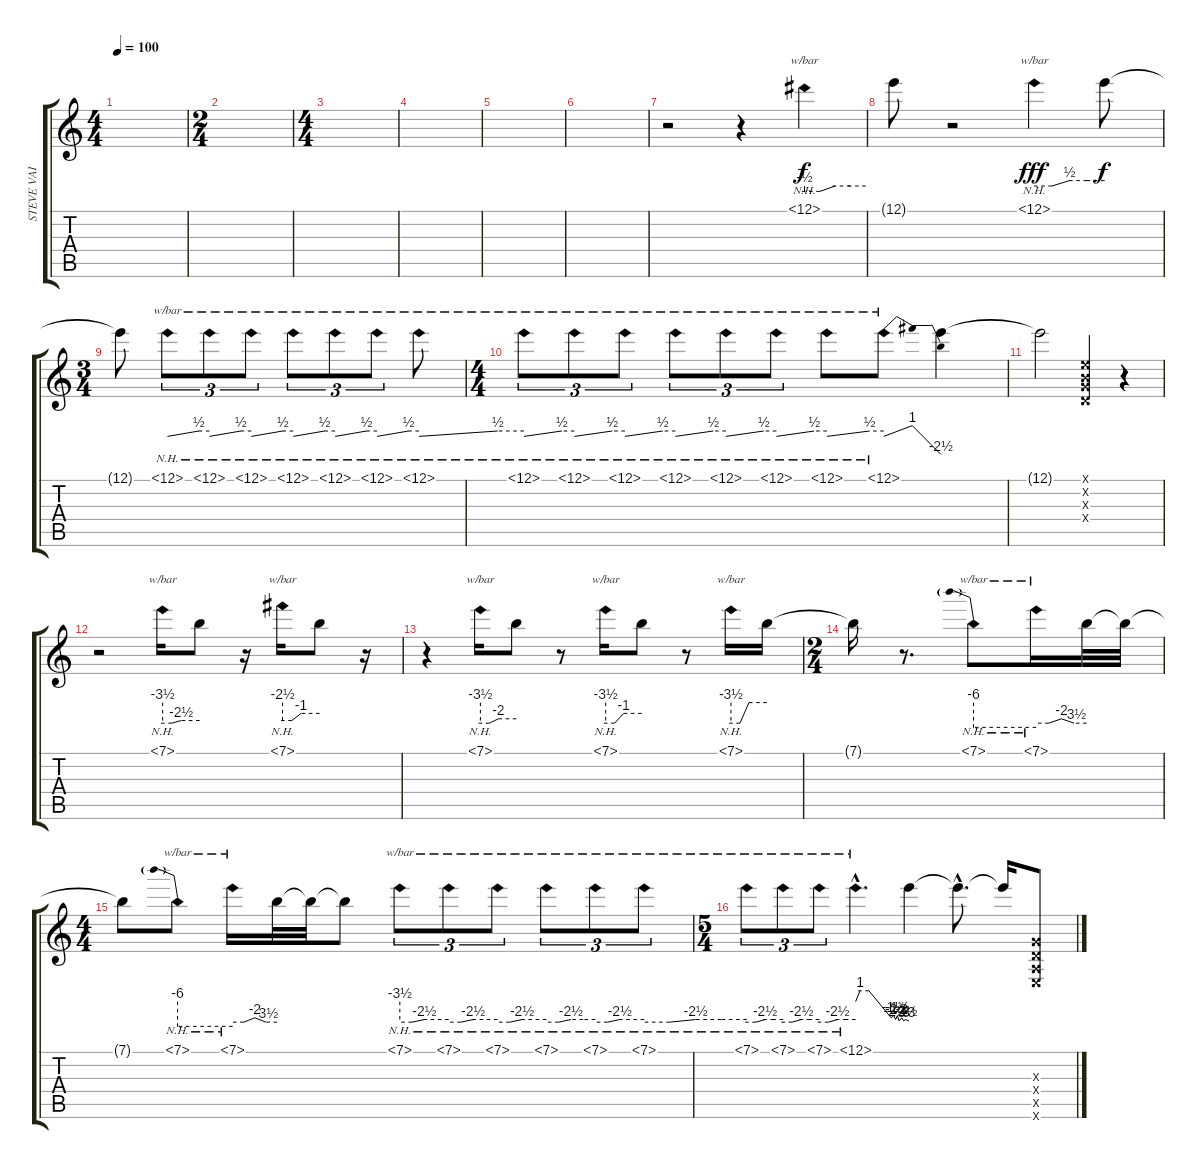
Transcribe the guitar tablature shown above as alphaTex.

\track ("STEVE VAI (DELAY)" "STEVE VAI ") {instrument overdrivenguitar}
\staff {score tabs}
\tuning (E4 B3 G3 D3 A2 E2) {hide}
\ts (4 4)
\tempo 100
\clef g2
\ks c
|
\ts (2 4)
|
\ts (4 4)
|
|
|
|
r.2{volume 8 balance 12} r.4 12.1{nh}.4{tbe (custom default 0 -2 15 -2 30 0 45 0 60 0)} |
12.1{t}.8 r.2 12.1{nh}.4{tbe (custom default 0 0 15 0 30 2 45 2 60 2) dy fff} 12.1{t}.8{dy f} |
\ts (3 4)
12.1{t}.8 12.1{nh}.8{tu (3 2) tbe (custom default 0 0 45 2 60 2)} 12.1{nh}.8{tu (3 2) tbe (custom default 0 0 45 2 60 2)} 12.1{nh}.8{tu (3 2) tbe (custom default 0 0 45 2 60 2)} 12.1{nh}.8{tu (3 2) tbe (custom default 0 0 45 2 60 2)} 12.1{nh}.8{tu (3 2) tbe (custom default 0 0 45 2 60 2)} 12.1{nh}.8{tu (3 2) tbe (custom default 0 0 45 2 60 2)} 12.1{nh}.8{tbe (custom default 0 0 45 2 60 2)} |
\ts (4 4)
12.1{nh}.8{tu (3 2) tbe (custom default 0 0 45 2 60 2)} 12.1{nh}.8{tu (3 2) tbe (custom default 0 0 45 2 60 2)} 12.1{nh}.8{tu (3 2) tbe (custom default 0 0 45 2 60 2)} 12.1{nh}.8{tu (3 2) tbe (custom default 0 0 45 2 60 2)} 12.1{nh}.8{tu (3 2) tbe (custom default 0 0 45 2 60 2)} 12.1{nh}.8{tu (3 2) tbe (custom default 0 0 45 2 60 2)} 12.1{nh}.8{tbe (custom default 0 0 45 2 60 2)} 12.1{nh}.8{tbe (dip default 0 0 10 4 20 4 60 -10)} 12.1{t}.4 |
12.1{t}.2 (0.1{x} 0.2{x} 0.3{x} 0.4{x}).4 r.4 |
r.2 7.1{nh}.16{tbe (custom default 0 -14 15 -14 30 -10 60 -10)} 7.1{t}.8 r.16 7.1{nh}.16{tbe (custom default 0 -10 15 -10 30 -4 60 -4)} 7.1{t}.8 r.16 |
r.4 7.1{nh}.16{tbe (custom default 0 -14 15 -14 30 -8 60 -8)} 7.1{t}.8 r.8 7.1{nh}.16{tbe (custom default 0 -14 15 -14 30 -4 60 -4)} 7.1{t}.8 r.8 7.1{nh}.16{tbe (custom default 0 -14 15 -14 30 0 60 0)} 7.1{t}.16 |
\ts (2 4)
7.1{t}.16 r.8{d} 7.1{nh}.8{tbe (predive default 0 -24 60 -24)} 7.1{nh}.16{tbe (custom default 0 -14 15 -14 30 -8 45 -14 60 -14)} 7.1{t}.32 7.1{t}.32 |
\ts (4 4)
7.1{t}.8 7.1{nh}.8{tbe (predive default 0 -24 60 -24)} 7.1{nh}.16{tbe (custom default 0 -14 15 -14 30 -8 45 -14 60 -14)} 7.1{t}.32 7.1{t}.32 7.1{t}.8 7.1{nh}.8{tu (3 2) tbe (custom default 0 -14 15 -14 30 -10 60 -10)} 7.1{nh}.8{tu (3 2) tbe (custom default 0 -14 15 -14 30 -10 60 -10)} 7.1{nh}.8{tu (3 2) tbe (custom default 0 -14 15 -14 30 -10 60 -10)} 7.1{nh}.8{tu (3 2) tbe (custom default 0 -14 15 -14 30 -10 45 -10 60 -10)} 7.1{nh}.8{tu (3 2) tbe (custom default 0 -14 15 -14 30 -10 60 -10)} 7.1{nh}.8{tu (3 2) tbe (custom default 0 -14 15 -14 30 -10 45 -10 60 -10)} |
\ts (5 4)
7.1{nh}.8{tu (3 2) tbe (custom default 0 -14 15 -14 30 -10 45 -10 60 -10)} 7.1{nh}.8{tu (3 2) tbe (custom default 0 -14 15 -14 30 -10 45 -10 60 -10)} 7.1{nh}.8{tu (3 2) tbe (custom default 0 -14 15 -14 30 -10 45 -10 60 -10)} 12.1{nh hac}.4{d tbe (custom default 0 0 5 4 15 4 40 -8 43 -6 45 -10 47 -6 49 -12 52 -8 54 -12 56 -10 60 -12)} 12.1{t}.4 12.1{hac t}.8{d} 12.1{t}.16 (0.3{x} 0.4{x} 0.5{x} 0.6{x}).8
